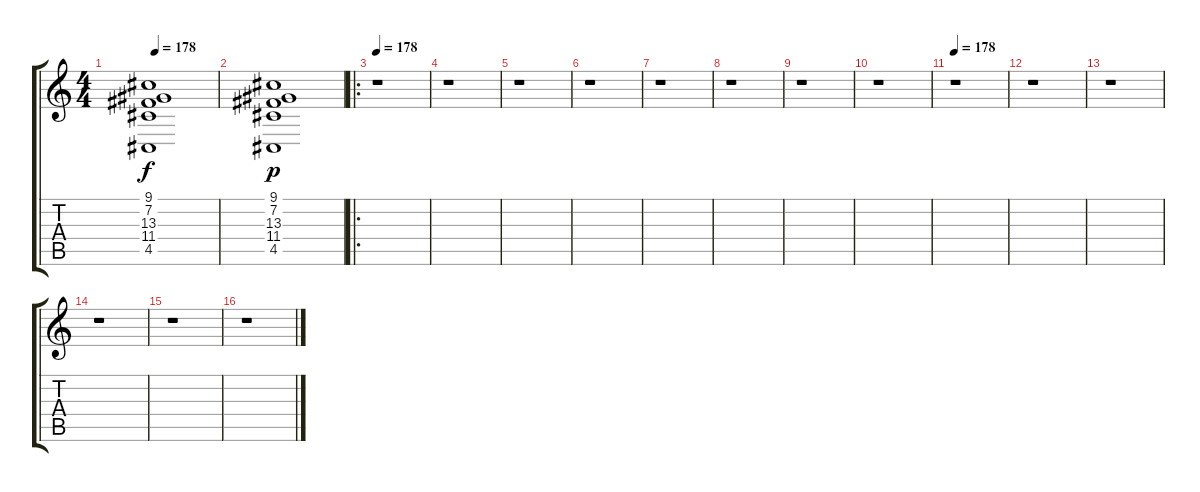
\track "" {instrument tubularbells}
\staff {score tabs}
\tuning (E4 B3 G3 D3 A2 E2) {hide}
\ts (4 4)
\tempo 178
\clef g2
\ks c
(9.1{t} 7.2{t} 13.3{t} 11.4{t} 4.5{t}).1{dy f} |
(9.1 7.2 13.3 11.4 4.5).1{dy p} |
\ro
\tempo 178
r.1{volume 13 balance 8 instrument churchorgan} |
r.1 |
r.1 |
r.1 |
r.1 |
r.1 |
r.1 |
r.1 |
\tempo 178
r.1 |
r.1 |
r.1 |
r.1 |
r.1 |
r.1
